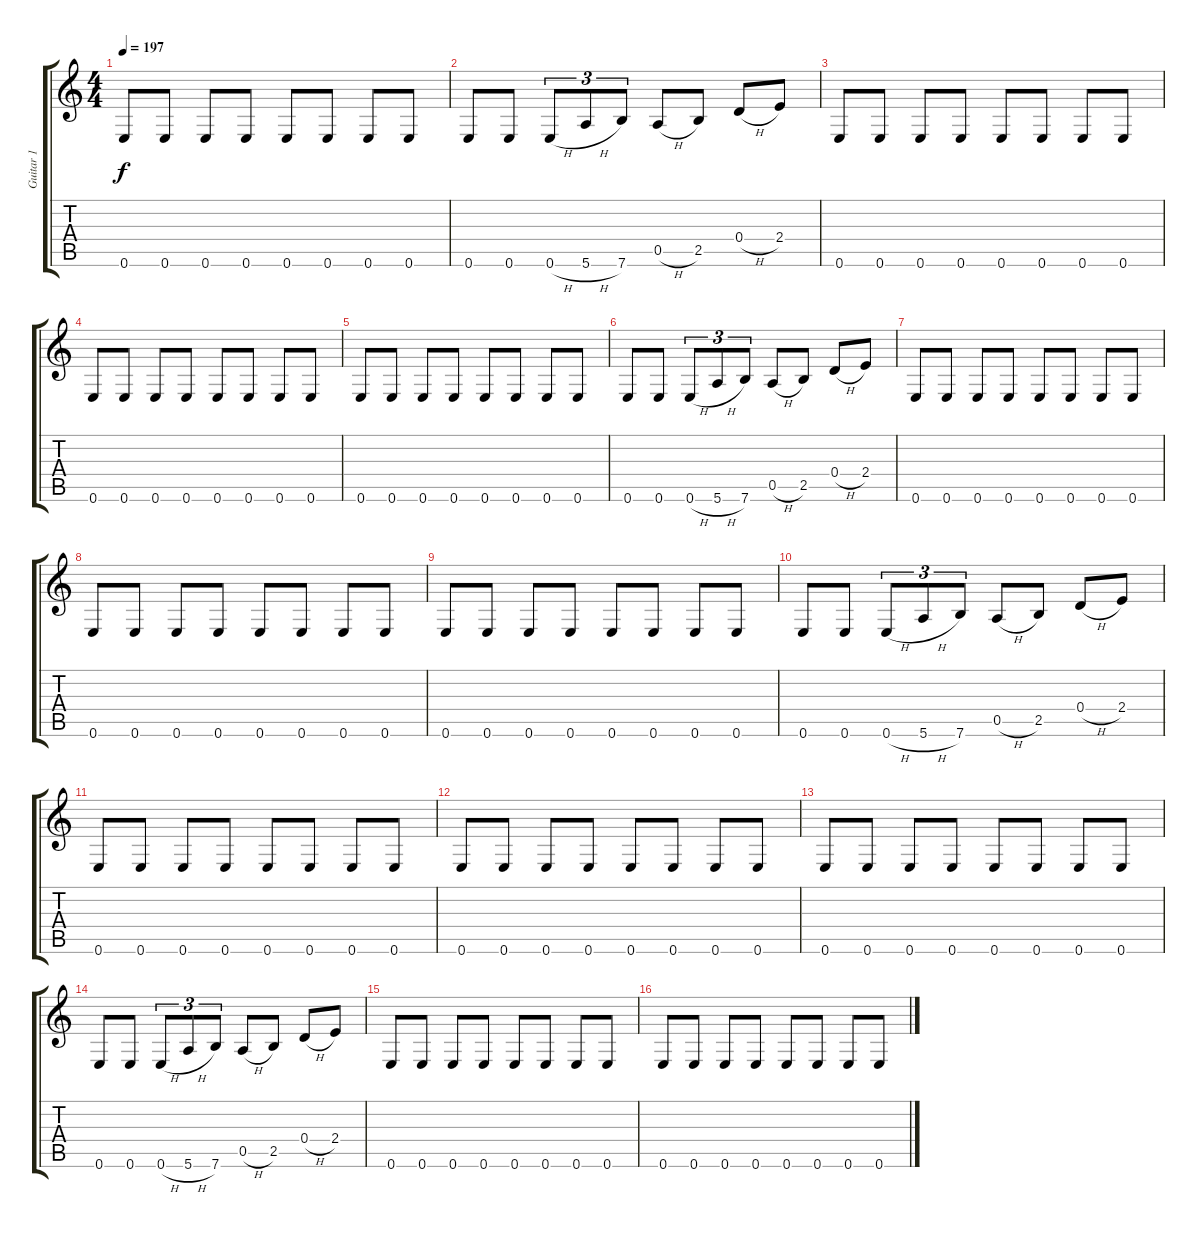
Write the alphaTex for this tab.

\track ("Guitar 1" "Guitar 1") {instrument distortionguitar}
\staff {score tabs}
\tuning (E4 B3 G3 D3 A2 E2) {hide}
\ts (4 4)
\tempo 197
\clef g2
\ks c
0.6.8{dy f} 0.6.8 0.6.8 0.6.8 0.6.8 0.6.8 0.6.8 0.6.8 |
0.6.8 0.6.8 0.6{h}.8{tu (3 2)} 5.6{h}.8{tu (3 2)} 7.6.8{tu (3 2)} 0.5{h}.8 2.5.8 0.4{h}.8 2.4.8 |
0.6.8 0.6.8 0.6.8 0.6.8 0.6.8 0.6.8 0.6.8 0.6.8 |
0.6.8 0.6.8 0.6.8 0.6.8 0.6.8 0.6.8 0.6.8 0.6.8 |
0.6.8 0.6.8 0.6.8 0.6.8 0.6.8 0.6.8 0.6.8 0.6.8 |
0.6.8 0.6.8 0.6{h}.8{tu (3 2)} 5.6{h}.8{tu (3 2)} 7.6.8{tu (3 2)} 0.5{h}.8 2.5.8 0.4{h}.8 2.4.8 |
0.6.8 0.6.8 0.6.8 0.6.8 0.6.8 0.6.8 0.6.8 0.6.8 |
0.6.8 0.6.8 0.6.8 0.6.8 0.6.8 0.6.8 0.6.8 0.6.8 |
0.6.8 0.6.8 0.6.8 0.6.8 0.6.8 0.6.8 0.6.8 0.6.8 |
0.6.8 0.6.8 0.6{h}.8{tu (3 2)} 5.6{h}.8{tu (3 2)} 7.6.8{tu (3 2)} 0.5{h}.8 2.5.8 0.4{h}.8 2.4.8 |
0.6.8 0.6.8 0.6.8 0.6.8 0.6.8 0.6.8 0.6.8 0.6.8 |
0.6.8 0.6.8 0.6.8 0.6.8 0.6.8 0.6.8 0.6.8 0.6.8 |
0.6.8 0.6.8 0.6.8 0.6.8 0.6.8 0.6.8 0.6.8 0.6.8 |
0.6.8 0.6.8 0.6{h}.8{tu (3 2)} 5.6{h}.8{tu (3 2)} 7.6.8{tu (3 2)} 0.5{h}.8 2.5.8 0.4{h}.8 2.4.8 |
0.6.8{volume 13} 0.6.8 0.6.8 0.6.8 0.6.8 0.6.8 0.6.8 0.6.8 |
0.6.8 0.6.8 0.6.8 0.6.8 0.6.8 0.6.8 0.6.8 0.6.8
